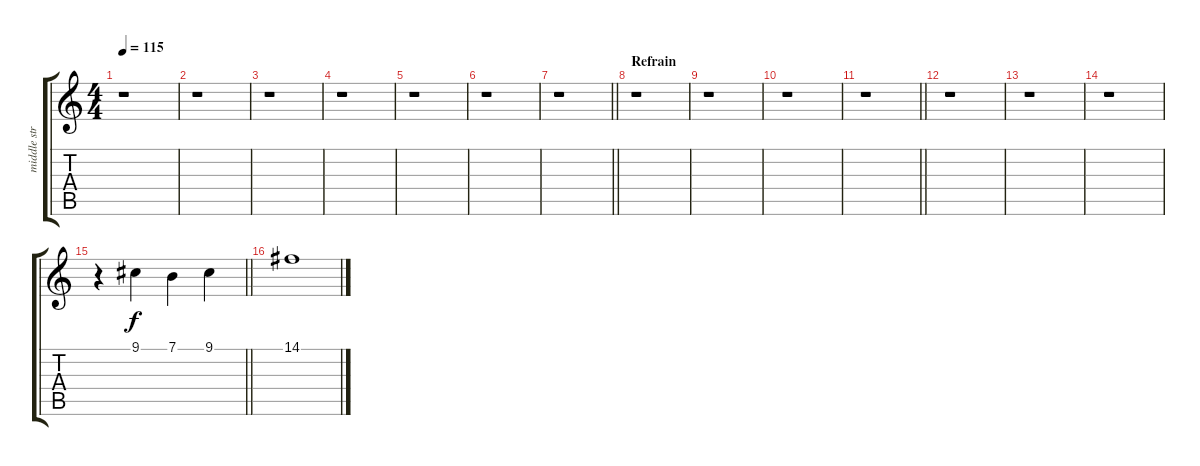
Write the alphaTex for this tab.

\track ("middle strings" "middle str") {instrument stringensemble1}
\staff {score tabs}
\tuning (E4 B3 G3 D3 A2 E2) {hide}
\ts (4 4)
\tempo 115
\clef g2
\ks c
r.1{dy f} |
r.1 |
r.1 |
r.1 |
r.1 |
r.1 |
\barLineRight lightlight
r.1 |
\section ("" "Refrain")
r.1 |
r.1 |
r.1 |
\barLineRight lightlight
r.1 |
r.1 |
r.1 |
r.1 |
\barLineRight lightlight
r.4 9.1.4 7.1.4 9.1.4 |
14.1.1{volume 13}
